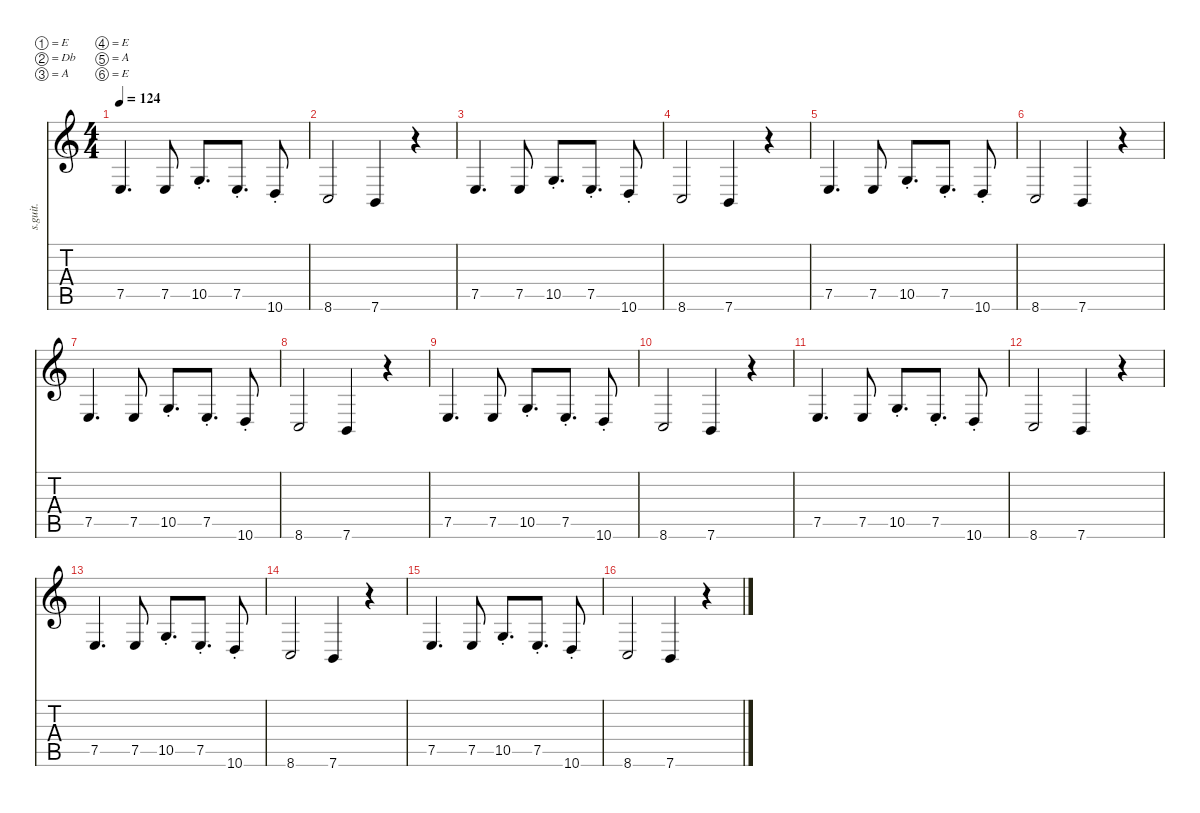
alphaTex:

\defaultSystemsLayout 4
\hideDynamics
\bracketExtendMode nobrackets
\track ("Jack White (Bass Immitation)" "s.guit.") {instrument electricguitarmuted}
\staff {score tabs}
\tuning (E3 Db3 A2 E2 A1 E1)
\ts (4 4)
\tempo 124
\clef g2
\ks c
7.5.4{d lyrics (0 "") lyrics (1 "") lyrics (2 "") lyrics (3 "") lyrics (4 "") dy f} 7.5.8{lyrics (0 "") lyrics (1 "") lyrics (2 "") lyrics (3 "") lyrics (4 "")} 10.5{st}.8{d lyrics (0 "") lyrics (1 "") lyrics (2 "") lyrics (3 "") lyrics (4 "")} 7.5{st}.8{d lyrics (0 "") lyrics (1 "") lyrics (2 "") lyrics (3 "") lyrics (4 "")} 10.6{st}.8{lyrics (0 "") lyrics (1 "") lyrics (2 "") lyrics (3 "") lyrics (4 "")} |
8.6.2{lyrics (0 "") lyrics (1 "") lyrics (2 "") lyrics (3 "") lyrics (4 "")} 7.6.4{lyrics (0 "") lyrics (1 "") lyrics (2 "") lyrics (3 "") lyrics (4 "")} r.4 |
7.5.4{d lyrics (0 "") lyrics (1 "") lyrics (2 "") lyrics (3 "") lyrics (4 "")} 7.5.8{lyrics (0 "") lyrics (1 "") lyrics (2 "") lyrics (3 "") lyrics (4 "")} 10.5{st}.8{d lyrics (0 "") lyrics (1 "") lyrics (2 "") lyrics (3 "") lyrics (4 "")} 7.5{st}.8{d lyrics (0 "") lyrics (1 "") lyrics (2 "") lyrics (3 "") lyrics (4 "")} 10.6{st}.8{lyrics (0 "") lyrics (1 "") lyrics (2 "") lyrics (3 "") lyrics (4 "")} |
8.6.2{lyrics (0 "") lyrics (1 "") lyrics (2 "") lyrics (3 "") lyrics (4 "")} 7.6.4{lyrics (0 "") lyrics (1 "") lyrics (2 "") lyrics (3 "") lyrics (4 "")} r.4 |
7.5.4{d lyrics (0 "") lyrics (1 "") lyrics (2 "") lyrics (3 "") lyrics (4 "")} 7.5.8{lyrics (0 "") lyrics (1 "") lyrics (2 "") lyrics (3 "") lyrics (4 "")} 10.5{st}.8{d lyrics (0 "") lyrics (1 "") lyrics (2 "") lyrics (3 "") lyrics (4 "")} 7.5{st}.8{d lyrics (0 "") lyrics (1 "") lyrics (2 "") lyrics (3 "") lyrics (4 "")} 10.6{st}.8{lyrics (0 "") lyrics (1 "") lyrics (2 "") lyrics (3 "") lyrics (4 "")} |
8.6.2{lyrics (0 "") lyrics (1 "") lyrics (2 "") lyrics (3 "") lyrics (4 "")} 7.6.4{lyrics (0 "") lyrics (1 "") lyrics (2 "") lyrics (3 "") lyrics (4 "")} r.4 |
7.5.4{d lyrics (0 "") lyrics (1 "") lyrics (2 "") lyrics (3 "") lyrics (4 "")} 7.5.8{lyrics (0 "") lyrics (1 "") lyrics (2 "") lyrics (3 "") lyrics (4 "")} 10.5{st}.8{d lyrics (0 "") lyrics (1 "") lyrics (2 "") lyrics (3 "") lyrics (4 "")} 7.5{st}.8{d lyrics (0 "") lyrics (1 "") lyrics (2 "") lyrics (3 "") lyrics (4 "")} 10.6{st}.8{lyrics (0 "") lyrics (1 "") lyrics (2 "") lyrics (3 "") lyrics (4 "")} |
8.6.2{lyrics (0 "") lyrics (1 "") lyrics (2 "") lyrics (3 "") lyrics (4 "")} 7.6.4{lyrics (0 "") lyrics (1 "") lyrics (2 "") lyrics (3 "") lyrics (4 "")} r.4 |
7.5.4{d lyrics (0 "") lyrics (1 "") lyrics (2 "") lyrics (3 "") lyrics (4 "")} 7.5.8{lyrics (0 "") lyrics (1 "") lyrics (2 "") lyrics (3 "") lyrics (4 "")} 10.5{st}.8{d lyrics (0 "") lyrics (1 "") lyrics (2 "") lyrics (3 "") lyrics (4 "")} 7.5{st}.8{d lyrics (0 "") lyrics (1 "") lyrics (2 "") lyrics (3 "") lyrics (4 "")} 10.6{st}.8{lyrics (0 "") lyrics (1 "") lyrics (2 "") lyrics (3 "") lyrics (4 "")} |
8.6.2{lyrics (0 "") lyrics (1 "") lyrics (2 "") lyrics (3 "") lyrics (4 "")} 7.6.4{lyrics (0 "") lyrics (1 "") lyrics (2 "") lyrics (3 "") lyrics (4 "")} r.4 |
7.5.4{d lyrics (0 "") lyrics (1 "") lyrics (2 "") lyrics (3 "") lyrics (4 "")} 7.5.8{lyrics (0 "") lyrics (1 "") lyrics (2 "") lyrics (3 "") lyrics (4 "")} 10.5{st}.8{d lyrics (0 "") lyrics (1 "") lyrics (2 "") lyrics (3 "") lyrics (4 "")} 7.5{st}.8{d lyrics (0 "") lyrics (1 "") lyrics (2 "") lyrics (3 "") lyrics (4 "")} 10.6{st}.8{lyrics (0 "") lyrics (1 "") lyrics (2 "") lyrics (3 "") lyrics (4 "")} |
8.6.2{lyrics (0 "") lyrics (1 "") lyrics (2 "") lyrics (3 "") lyrics (4 "")} 7.6.4{lyrics (0 "") lyrics (1 "") lyrics (2 "") lyrics (3 "") lyrics (4 "")} r.4 |
7.5.4{d lyrics (0 "") lyrics (1 "") lyrics (2 "") lyrics (3 "") lyrics (4 "")} 7.5.8{lyrics (0 "") lyrics (1 "") lyrics (2 "") lyrics (3 "") lyrics (4 "")} 10.5{st}.8{d lyrics (0 "") lyrics (1 "") lyrics (2 "") lyrics (3 "") lyrics (4 "")} 7.5{st}.8{d lyrics (0 "") lyrics (1 "") lyrics (2 "") lyrics (3 "") lyrics (4 "")} 10.6{st}.8{lyrics (0 "") lyrics (1 "") lyrics (2 "") lyrics (3 "") lyrics (4 "")} |
8.6.2{lyrics (0 "") lyrics (1 "") lyrics (2 "") lyrics (3 "") lyrics (4 "")} 7.6.4{lyrics (0 "") lyrics (1 "") lyrics (2 "") lyrics (3 "") lyrics (4 "")} r.4 |
7.5.4{d lyrics (0 "") lyrics (1 "") lyrics (2 "") lyrics (3 "") lyrics (4 "")} 7.5.8{lyrics (0 "") lyrics (1 "") lyrics (2 "") lyrics (3 "") lyrics (4 "")} 10.5{st}.8{d lyrics (0 "") lyrics (1 "") lyrics (2 "") lyrics (3 "") lyrics (4 "")} 7.5{st}.8{d lyrics (0 "") lyrics (1 "") lyrics (2 "") lyrics (3 "") lyrics (4 "")} 10.6{st}.8{lyrics (0 "") lyrics (1 "") lyrics (2 "") lyrics (3 "") lyrics (4 "")} |
8.6.2{lyrics (0 "") lyrics (1 "") lyrics (2 "") lyrics (3 "") lyrics (4 "")} 7.6.4{lyrics (0 "") lyrics (1 "") lyrics (2 "") lyrics (3 "") lyrics (4 "")} r.4
